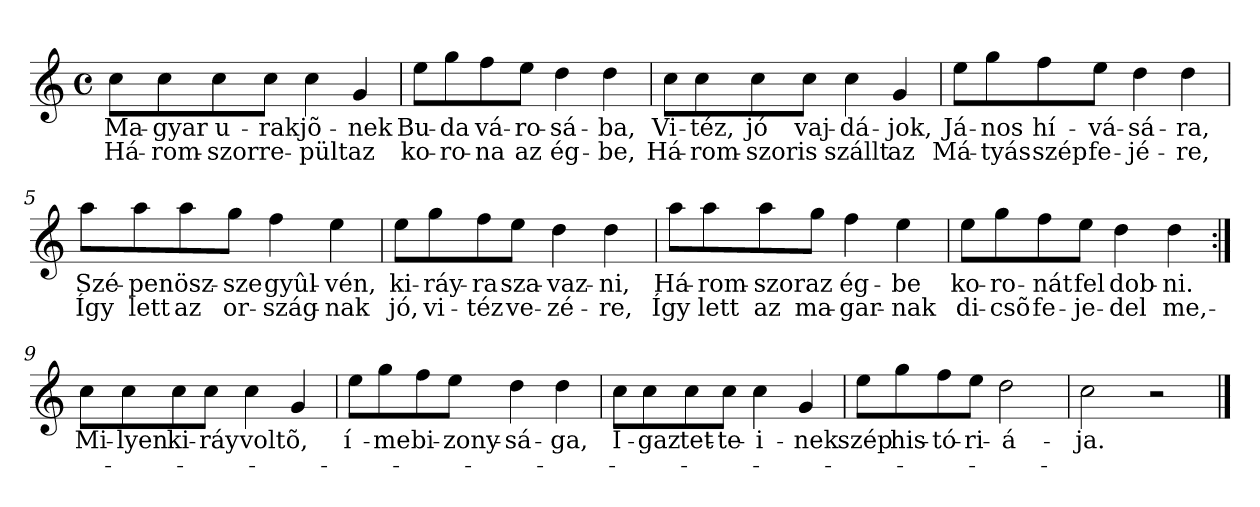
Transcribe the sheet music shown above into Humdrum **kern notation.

**kern	**text	**text
*part1	*part1	*part1
*staff1	*staff1	*staff1
*clefG2	*	*
*k[]	*	*
*C:	*	*
*M4/4	*	*
*met(c)	*	*
=1	=1	=1
!	!LO:LY:b	!LO:LY:b
8cc\L	Ma-	Há-
!	!LO:LY:b	!LO:LY:b
8cc\	-gyar	-rom-
!	!LO:LY:b	!LO:LY:b
8cc\	u-	-szor
!	!LO:LY:b	!LO:LY:b
8cc\J	-rak	re-
!	!LO:LY:b	!LO:LY:b
4cc\	jõ-	-pült
!	!LO:LY:b	!LO:LY:b
4g/	-nek	az
=2	=2	=2
!	!LO:LY:b	!LO:LY:b
8ee\L	Bu-	ko-
!	!LO:LY:b	!LO:LY:b
8gg\	-da	-ro-
!	!LO:LY:b	!LO:LY:b
8ff\	vá-	-na
!	!LO:LY:b	!LO:LY:b
8ee\J	-ro-	az
!	!LO:LY:b	!LO:LY:b
4dd\	-sá-	ég-
!	!LO:LY:b	!LO:LY:b
4dd\	-ba,	-be,
=3	=3	=3
!	!LO:LY:b	!LO:LY:b
8cc\L	Vi-	Há-
!	!LO:LY:b	!LO:LY:b
8cc\	-téz,	-rom-
!	!LO:LY:b	!LO:LY:b
8cc\	jó	-szor
!	!LO:LY:b	!LO:LY:b
8cc\J	vaj-	is
!	!LO:LY:b	!LO:LY:b
4cc\	-dá-	szállt
!	!LO:LY:b	!LO:LY:b
4g/	-jok,	az
=4	=4	=4
!	!LO:LY:b	!LO:LY:b
8ee\L	Já-	Má-
!	!LO:LY:b	!LO:LY:b
8gg\	-nos	-tyás
!	!LO:LY:b	!LO:LY:b
8ff\	hí-	szép
!	!LO:LY:b	!LO:LY:b
8ee\J	-vá-	fe-
!	!LO:LY:b	!LO:LY:b
4dd\	-sá-	-jé-
!	!LO:LY:b	!LO:LY:b
4dd\	-ra,	-re,
!!LO:LB:g=z
=5	=5	=5
!	!LO:LY:b	!LO:LY:b
8aa\L	Szé-	Így
!	!LO:LY:b	!LO:LY:b
8aa\	-pen	lett
!	!LO:LY:b	!LO:LY:b
8aa\	ösz-	az
!	!LO:LY:b	!LO:LY:b
8gg\J	-sze	or-
!	!LO:LY:b	!LO:LY:b
4ff\	gyûl-	-szág-
!	!LO:LY:b	!LO:LY:b
4ee\	-vén,	-nak
=6	=6	=6
!	!LO:LY:b	!LO:LY:b
8ee\L	ki-	jó,
!	!LO:LY:b	!LO:LY:b
8gg\	-ráy-	vi-
!	!LO:LY:b	!LO:LY:b
8ff\	-ra	-téz
!	!LO:LY:b	!LO:LY:b
8ee\J	sza-	ve-
!	!LO:LY:b	!LO:LY:b
4dd\	-vaz-	-zé-
!	!LO:LY:b	!LO:LY:b
4dd\	-ni,	-re,
=7	=7	=7
!	!LO:LY:b	!LO:LY:b
8aa\L	Há-	Így
!	!LO:LY:b	!LO:LY:b
8aa\	-rom-	lett
!	!LO:LY:b	!LO:LY:b
8aa\	-szor	az
!	!LO:LY:b	!LO:LY:b
8gg\J	az	ma-
!	!LO:LY:b	!LO:LY:b
4ff\	ég-	-gar-
!	!LO:LY:b	!LO:LY:b
4ee\	-be	-nak
=8	=8	=8
!	!LO:LY:b	!LO:LY:b
8ee\L	ko-	di-
!	!LO:LY:b	!LO:LY:b
8gg\	-ro-	-csõ
!	!LO:LY:b	!LO:LY:b
8ff\	-nát	fe-
!	!LO:LY:b	!LO:LY:b
8ee\J	fel	-je-
!	!LO:LY:b	!LO:LY:b
4dd\	dob-	-del
!	!LO:LY:b	!LO:LY:b
4dd\	-ni.	me,-
!!LO:LB:g=z
=9:|!	=9:|!	=9:|!
!	!LO:LY:b	!
8cc\L	Mi-	.
!	!LO:LY:b	!
8cc\	-lyen	.
!	!LO:LY:b	!
8cc\	ki-	.
!	!LO:LY:b	!
8cc\J	-ráy	.
!	!LO:LY:b	!
4cc\	volt	.
!	!LO:LY:b	!
4g/	õ,	.
=10	=10	=10
!	!LO:LY:b	!
8ee\L	í-	.
!	!LO:LY:b	!
8gg\	-me	.
!	!LO:LY:b	!
8ff\	bi-	.
!	!LO:LY:b	!
8ee\J	-zony-	.
!	!LO:LY:b	!
4dd\	-sá-	.
!	!LO:LY:b	!
4dd\	-ga,	.
=11	=11	=11
!	!LO:LY:b	!
8cc\L	I-	.
!	!LO:LY:b	!
8cc\	-gaz	.
!	!LO:LY:b	!
8cc\	tet-	.
!	!LO:LY:b	!
8cc\J	-te-	.
!	!LO:LY:b	!
4cc\	-i-	.
!	!LO:LY:b	!
4g/	-nek	.
=12	=12	=12
!	!LO:LY:b	!
8ee\L	szép	.
!	!LO:LY:b	!
8gg\	his-	.
!	!LO:LY:b	!
8ff\	-tó-	.
!	!LO:LY:b	!
8ee\J	-ri-	.
!	!LO:LY:b	!
2dd\	-á-	.
=13	=13	=13
!	!LO:LY:b	!
2cc\	-ja.	.
2r	.	.
==	==	==
*-	*-	*-
